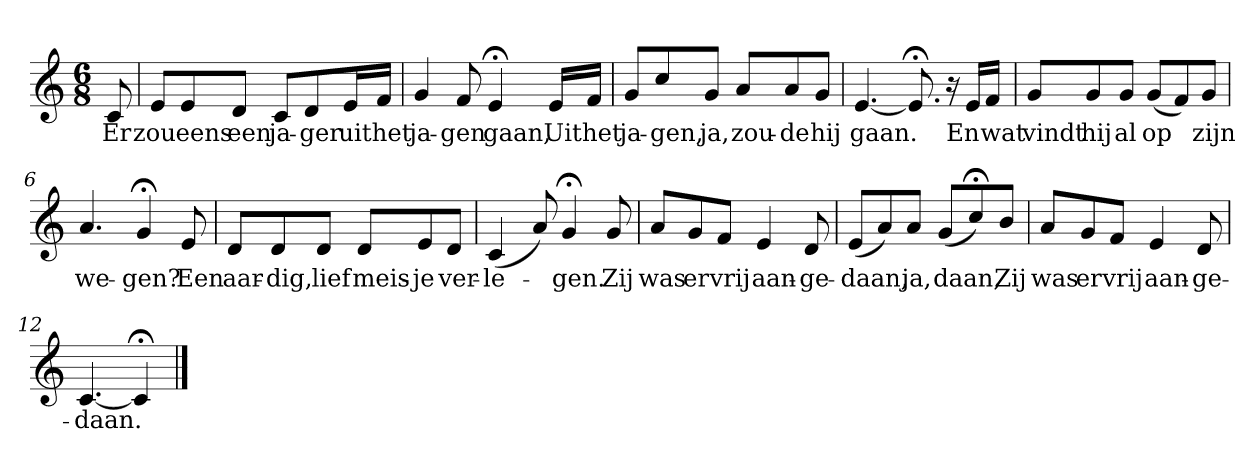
**kern	**text
*part1	*part1
*staff1	*staff1
*k[]	*
*C:	*
*M6/8	*
*MM120	*
=	=
8c	Er
=1	=1
8eL	zou
8e	eens
8dJ	een
8cL	ja-
8d	-ger
16eL	uit
16fJJ	het
=2	=2
4g	ja-
8f	-gen
4e;<	gaan,
16eLL	Uit
16fJJ	het
=3	=3
8gL	ja-
8cc	-gen,
8gJ	ja,
8aL	zou-
8a	-de
8gJ	hij
=4	=4
[4.e	gaan.
8.e;<]	.
16r	.
16eLL	En
16fJJ	wat
=5	=5
8gL	vindt
8g	hij
8gJ	al
(8gL	op
8f)	.
8gJ	zijn
=6	=6
4.a	we-
4g;<	-gen?
8e	Een
=7	=7
8dL	aar-
8d	-dig,
8dJ	lief
8dL	meis-
8e	-je
8dJ	ver-
=8	=8
(4c	-le-
8a)	.
4g;<	-gen.
8g	Zij
=9	=9
8aL	was
8g	er
8fJ	vrij
4e	aan-
8d	-ge-
=10	=10
(8eL	-daan,
8a)	.
8aJ	ja,
(8gL	daan,
8cc;<)	.
8bJ	Zij
=11	=11
8aL	was
8g	er
8fJ	vrij
4e	aan-
8d	-ge-
=12	=12
[4.c	-daan.
4c;<]	.
==	==
*-	*-
